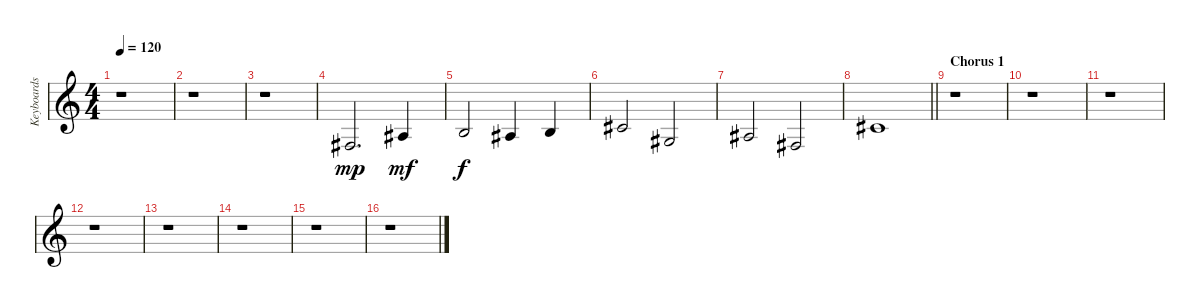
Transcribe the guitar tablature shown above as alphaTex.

\track ("Keyboards 1" "Keyboards ") {instrument frenchhorn}
\staff {score}
\tuning (Eb4 Bb3 Gb3 Db3 Ab2 Eb2) {hide}
\ts (4 4)
\tempo 120
\clef g2
\ks c
r.1{dy mf} |
r.1 |
r.1 |
10.5.2{d dy mp volume 12} 9.4.4{dy mf} |
10.4.2{dy f} 9.4.4 10.4.4 |
12.4.2 12.5.2 |
14.5.2 15.6.2 |
\barLineRight lightlight
12.4.1 |
\section ("" "Chorus 1")
r.1 |
r.1 |
r.1 |
r.1 |
r.1 |
r.1 |
r.1 |
r.1
